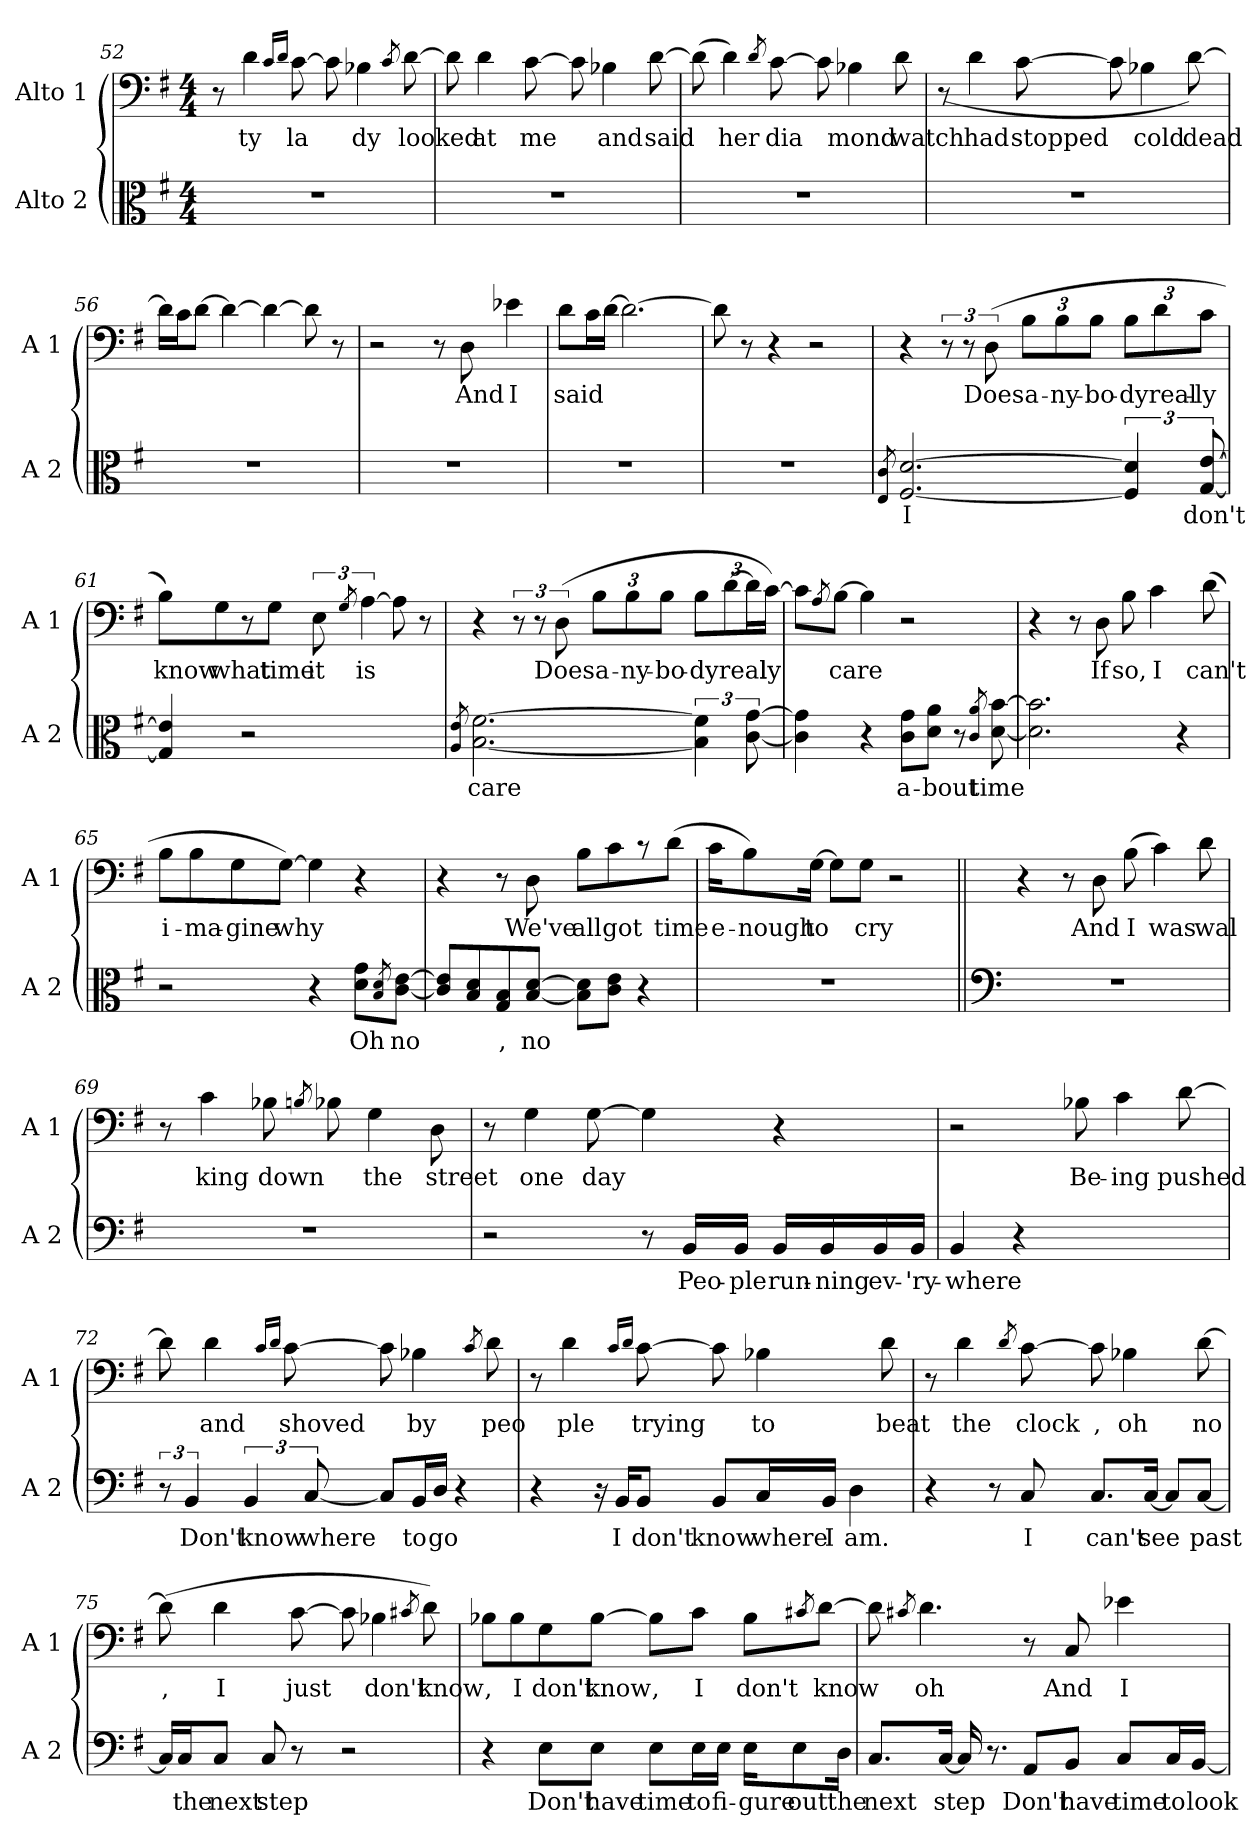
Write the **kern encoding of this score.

**kern	**text	**kern	**text
*part2	*part2	*part1	*part1
*staff2	*staff2	*staff1	*staff1
*I"Alto 2	*	*I"Alto 1	*
*I'A 2	*	*I'A 1	*
*clefC3	*	*clefF4	*
*k[f#]	*	*k[f#]	*
*G:	*	*G:	*
*M4/4	*	*M4/4	*
=52	=52	=52	=52
1r	.	8r	.
!	!	!	!LO:LY:b
.	.	4d\	ty
.	.	16qc/LL	.
.	.	16qd/JJ	.
!	!	!	!LO:LY:b
.	.	[8c\	la
.	.	8c\]	.
!	!	!	!LO:LY:b
.	.	4B-X\	dy
.	.	8qc/	.
!	!	!	!LO:LY:b
.	.	[8d\	looked
=53	=53	=53	=53
1r	.	8d\]	.
!	!	!	!LO:LY:b
.	.	4d\	at
!	!	!	!LO:LY:b
.	.	[8c\	me
.	.	8c\]	.
!	!	!	!LO:LY:b
.	.	4B-X\	and
!	!	!	!LO:LY:b
.	.	[8d\	said
=54	=54	=54	=54
1r	.	(>8d\]	.
!	!	!	!LO:LY:b
.	.	4d\)	her
.	.	8qd/	.
!	!	!	!LO:LY:b
.	.	[8c\	dia
.	.	8c\]	.
!	!	!	!LO:LY:b
.	.	4B-X\	mond
!	!	!	!LO:LY:b
.	.	8d\	watch
=55	=55	=55	=55
1r	.	(>8r	.
!	!	!	!LO:LY:b
.	.	4d\	had
!	!	!	!LO:LY:b
.	.	[8c\	stopped
.	.	8c\]	.
!	!	!	!LO:LY:b
.	.	4B-X\	cold
!	!	!	!LO:LY:b
.	.	[8d\)	dead
=56	=56	=56	=56
1r	.	16d\LL]	.
.	.	16c\J	.
.	.	[8d\J	.
.	.	4d\_	.
.	.	4d\_	.
.	.	8d\]	.
.	.	8r	.
=57	=57	=57	=57
1r	.	2r	.
.	.	8r	.
!	!	!	!LO:LY:b
.	.	8D\	And
!	!	!	!LO:LY:b
.	.	4e-X\	I
=58	=58	=58	=58
!	!	!	!LO:LY:b
1r	.	8d\L	said
.	.	16c\L	.
.	.	[16d\JJ	.
.	.	2.d\_	.
=59	=59	=59	=59
1r	.	8d\]	.
.	.	8r	.
.	.	4r	.
.	.	2r	.
=60	=60	=60	=60
8qE/ 8qc/	.	.	.
!	!LO:LY:b	!	!
[2.F#/ [2.d/	I	4r	.
.	.	12r	.
.	.	12r	.
!	!	!	!LO:LY:b
.	.	(>12D\	Does
*	*	*Xbrackettup	*
!	!	!	!LO:LY:b
.	.	12B\L	a-
!	!	!	!LO:LY:b
.	.	12B\	-ny-
!	!	!	!LO:LY:b
.	.	12B\J	-bo-
!	!	!	!LO:LY:b
6F#/] 6d/]	.	12B\L	-dy
!	!	!	!LO:LY:b
.	.	12d\	real-
!	!LO:LY:b	!	!LO:LY:b
[12G/ [12e/	don't	12c\J	-ly
=61	=61	=61	=61
!	!	!	!LO:LY:b
4G/] 4e/]	.	8B\L)	know
!	!	!	!LO:LY:b
.	.	8G\	what
2r	.	8r	.
!	!	!	!LO:LY:b
.	.	8G\J	time
*	*	*brackettup	*
!	!	!	!LO:LY:b
.	.	12E\	it
.	.	8qG/	.
!	!	!	!LO:LY:b
.	.	[6A\	is
4ryy	.	8A\]	.
.	.	8r	.
=62	=62	=62	=62
8qA/ 8qe/	.	.	.
!	!LO:LY:b	!	!
[2.B\ [2.f#\	care	4r	.
.	.	12r	.
.	.	12r	.
!	!	!	!LO:LY:b
.	.	(>12D\	Does
*	*	*Xbrackettup	*
!	!	!	!LO:LY:b
.	.	12B\L	a-
!	!	!	!LO:LY:b
.	.	12B\	-ny-
!	!	!	!LO:LY:b
.	.	12B\J	-bo-
!	!	!	!LO:LY:b
6B\] 6f#\]	.	12B\L	-dy
!	!	!	!LO:LY:b
.	.	[12d\	real
[12c\ [12g\	.	24d\L]	.
!	!	!	!LO:LY:b
.	.	[24c\JJ)	ly
=63	=63	=63	=63
4c\] 4g\]	.	8c\L]	.
.	.	8qA/	.
!	!	!	!LO:LY:b
.	.	[8B\J	care
4r	.	4B\]	.
!	!LO:LY:b	!	!
8c\ 8g\L	a-	2r	.
!	!LO:LY:b	!	!
8d\ 8a\J	-bout	.	.
8r	.	.	.
8qc/ 8qa/	.	.	.
!	!LO:LY:b	!	!
[8d\ [8b\	time	.	.
=64	=64	=64	=64
2.d\] 2.b\]	.	4r	.
.	.	8r	.
!	!	!	!LO:LY:b
.	.	8D\	If
!	!	!	!LO:LY:b
.	.	8B\	so,
!	!	!	!LO:LY:b
.	.	4c\	I
4r	.	.	.
!	!	!	!LO:LY:b
.	.	(>8d\	can't
=65	=65	=65	=65
!	!	!	!LO:LY:b
2r	.	8B\L	i-
!	!	!	!LO:LY:b
.	.	8B\	-ma-
!	!	!	!LO:LY:b
.	.	8G\	-gine
!	!	!	!LO:LY:b
.	.	[8G\J)	why
4r	.	4G\]	.
!	!LO:LY:b	!	!
8d\ 8g\L	Oh	4r	.
8qB/ 8qd/	.	.	.
!	!LO:LY:b	!	!
[8c\ [8e\J	no	.	.
=66	=66	=66	=66
8c/] 8e/]L	.	4r	.
8B/ 8d/	.	.	.
!	!LO:LY:b	!	!
8G/ 8B/	,	8r	.
!	!LO:LY:b	!	!LO:LY:b
[8B/ [8d/J	no	8D\	We've
!	!	!	!LO:LY:b
8B\] 8d\]L	.	8B\L	all
!	!	!	!LO:LY:b
8c\ 8e\J	.	8c\	got
4r	.	8r	.
!	!	!	!LO:LY:b
.	.	(>8d\J	time
=67	=67	=67	=67
!	!	!	!LO:LY:b
1r	.	16c\KL	e-
!	!	!	!LO:LY:b
.	.	8B\)	-nough
!	!	!	!LO:LY:b
.	.	[16G\Jk	to
.	.	8G\L]	.
!	!	!	!LO:LY:b
.	.	8G\J	cry
.	.	2r	.
=68||	=68||	=68||	=68||
*clefF4	*	*	*
1r	.	4r	.
.	.	8r	.
!	!	!	!LO:LY:b
.	.	8D\	And
!	!	!	!LO:LY:b
.	.	(>8B\	I
!	!	!	!LO:LY:b
.	.	4c\)	was
!	!	!	!LO:LY:b
.	.	8d\	wal
=69	=69	=69	=69
1r	.	8r	.
!	!	!	!LO:LY:b
.	.	4c\	king
!	!	!	!LO:LY:b
.	.	8B-X\	down
.	.	8qBn/	.
.	.	8B-X\	.
!	!	!	!LO:LY:b
.	.	4G\	the
!	!	!	!LO:LY:b
.	.	8D\	street
=70	=70	=70	=70
2r	.	8r	.
!	!	!	!LO:LY:b
.	.	4G\	one
!	!	!	!LO:LY:b
.	.	[8G\	day
8r	.	4G\]	.
!	!LO:LY:b	!	!
16BB/LL	Peo-	.	.
!	!LO:LY:b	!	!
16BB/JJ	-ple	.	.
!	!LO:LY:b	!	!
16BB/LL	run-	4r	.
!	!LO:LY:b	!	!
16BB/	-ning	.	.
!	!LO:LY:b	!	!
16BB/	ev-	.	.
!	!LO:LY:b	!	!
16BB/JJ	-'ry-	.	.
=71	=71	=71	=71
!	!LO:LY:b	!	!
4BB/	-where	2r	.
4r	.	.	.
!	!	!	!LO:LY:b
2ryy	.	8B-X\	Be-
!	!	!	!LO:LY:b
.	.	4c\	-ing
!	!	!	!LO:LY:b
.	.	[8d\	pushed
=72	=72	=72	=72
12r	.	8d\]	.
!	!LO:LY:b	!	!
6BB/	Don't	.	.
!	!	!	!LO:LY:b
.	.	4d\	and
!	!LO:LY:b	!	!
6BB/	know	.	.
.	.	16qc/LL	.
.	.	16qd/JJ	.
!	!	!	!LO:LY:b
.	.	[8c\	shoved
!	!LO:LY:b	!	!
[12C/	where	.	.
8C/L]	.	8c\]	.
!	!LO:LY:b	!	!LO:LY:b
16BB/L	to	4B-X\	by
!	!LO:LY:b	!	!
16D/JJ	go	.	.
4r	.	.	.
.	.	8qc/	.
!	!	!	!LO:LY:b
.	.	8d\	peo
=73	=73	=73	=73
4r	.	8r	.
!	!	!	!LO:LY:b
.	.	4d\	ple
16r	.	.	.
!	!LO:LY:b	!	!
16BB/KL	I	.	.
.	.	16qc/LL	.
.	.	16qd/JJ	.
!	!LO:LY:b	!	!LO:LY:b
8BB/J	don't	[8c\	trying
!	!LO:LY:b	!	!
8BB/L	know	8c\]	.
!	!LO:LY:b	!	!LO:LY:b
16C/L	where	4B-X\	to
!	!LO:LY:b	!	!
16BB/JJ	I	.	.
!	!LO:LY:b	!	!
4D\	am.	.	.
!	!	!	!LO:LY:b
.	.	8d\	beat
=74	=74	=74	=74
4r	.	8r	.
!	!	!	!LO:LY:b
.	.	4d\	the
8r	.	.	.
.	.	8qd/	.
!	!LO:LY:b	!	!LO:LY:b
8C/	I	[8c\	clock
!	!LO:LY:b	!	!LO:LY:b
8.C/L	can't	8c\]	,
!	!	!	!LO:LY:b
.	.	4B-X\	oh
!	!LO:LY:b	!	!
[16C/Jk	see	.	.
8C/L]	.	.	.
!	!LO:LY:b	!	!LO:LY:b
[8C/J	past	[8d\	no
=75	=75	=75	=75
!	!	!	!LO:LY:b
16C/LL]	.	(>8d\]	,
!	!LO:LY:b	!	!
16C/J	the	.	.
!	!LO:LY:b	!	!LO:LY:b
8C/J	next	4d\	I
!	!LO:LY:b	!	!
8C/	step	.	.
!	!	!	!LO:LY:b
8r	.	[8c\	just
2r	.	8c\]	.
!	!	!	!LO:LY:b
.	.	4B-X\	don't
.	.	8qc#X/	.
!	!	!	!LO:LY:b
.	.	8d\)	know
=76	=76	=76	=76
!	!	!	!LO:LY:b
4r	.	8B-X\L	,
!	!	!	!LO:LY:b
.	.	8B-\	I
!	!LO:LY:b	!	!LO:LY:b
8E\L	Don't	8G\	don't
!	!LO:LY:b	!	!LO:LY:b
8E\J	have	[8B-\J	know
!	!LO:LY:b	!	!LO:LY:b
8E\L	time	8B-\L]	,
!	!LO:LY:b	!	!LO:LY:b
16E\L	to	8c\J	I
!	!LO:LY:b	!	!
16E\JJ	fi-	.	.
!	!LO:LY:b	!	!LO:LY:b
16E\KL	-gure	8B-\L	don't
!	!LO:LY:b	!	!
8E\	out	.	.
.	.	8qc#X/	.
!	!	!	!LO:LY:b
.	.	[8d\J	know
!	!LO:LY:b	!	!
16D\Jk	the	.	.
=77	=77	=77	=77
!	!LO:LY:b	!	!
8.C/L	next	8d\]	.
.	.	8qc#X/	.
!	!	!	!LO:LY:b
.	.	4.d\	oh
!	!LO:LY:b	!	!
[16C/Jk	step	.	.
16C/]	.	.	.
8.r	.	.	.
!	!LO:LY:b	!	!
8AA/L	Don't	8r	.
!	!LO:LY:b	!	!LO:LY:b
8BB/J	have	8C/	And
!	!LO:LY:b	!	!LO:LY:b
8C/L	time	4e-X\	I
!	!LO:LY:b	!	!
16C/L	to	.	.
!	!LO:LY:b	!	!
[16BB/JJ	look	.	.
=	=	=	=
*-	*-	*-	*-
